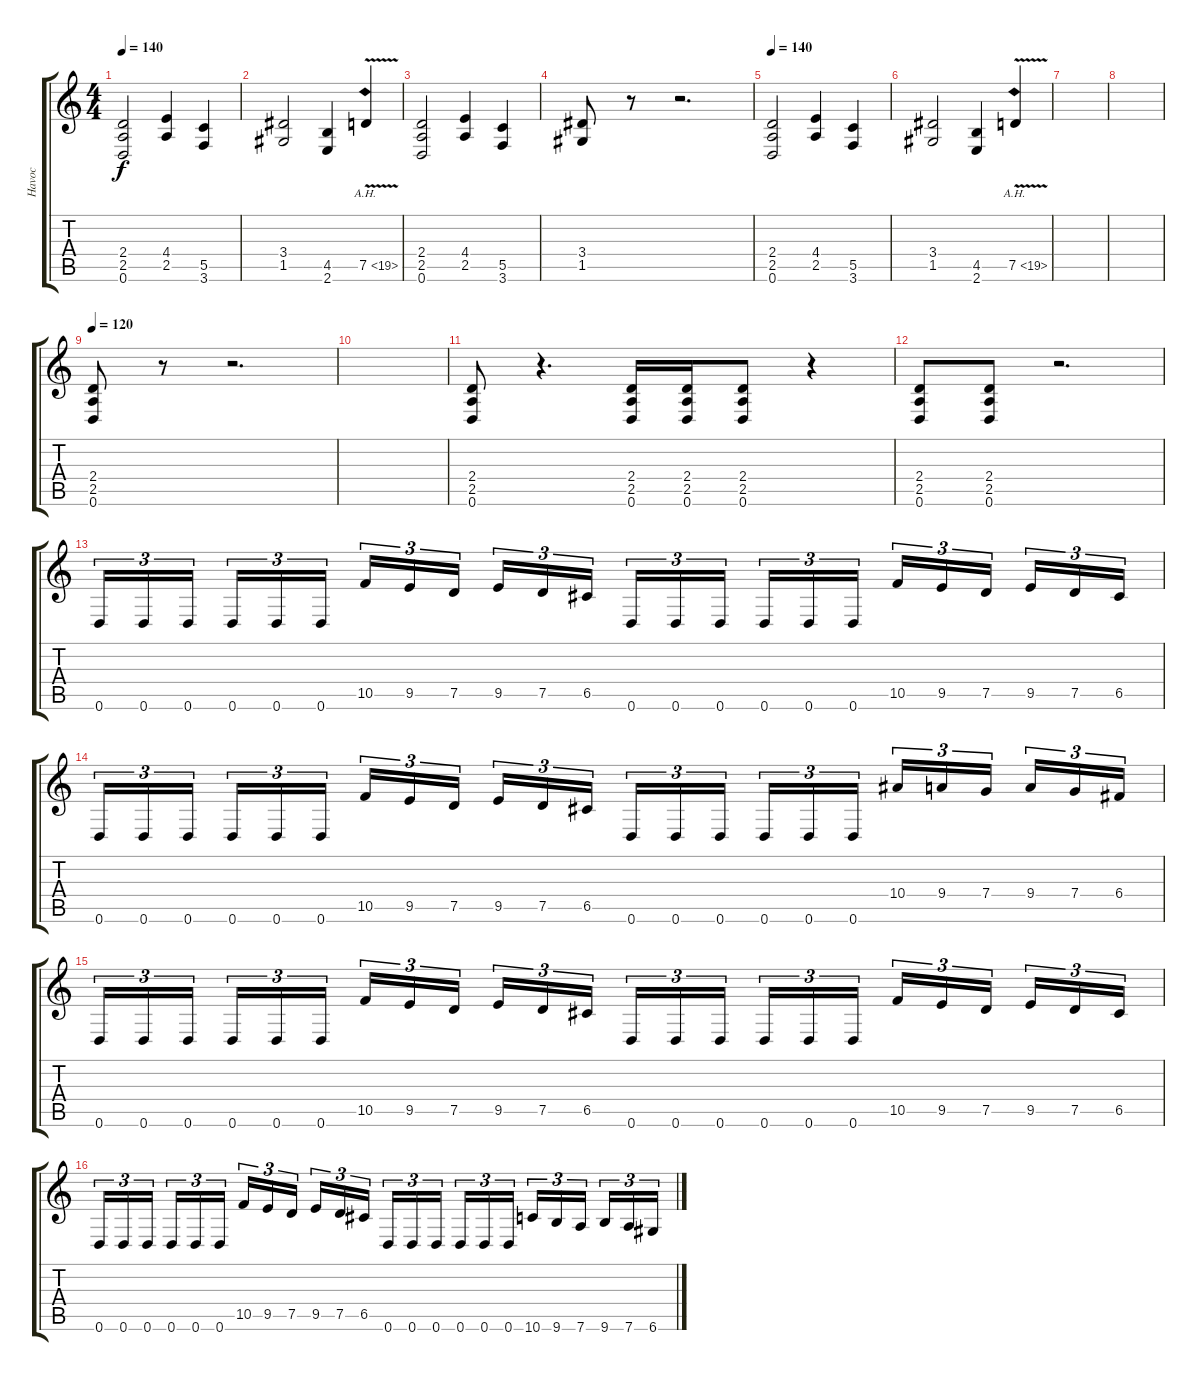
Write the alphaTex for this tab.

\track ("Havoc" "Havoc") {instrument distortionguitar}
\staff {score tabs}
\tuning (D4 A3 F3 C3 G2 D2) {hide}
\ts (4 4)
\tempo 140
\clef g2
\ks c
(2.4 2.5 0.6).2{dy f} (4.4 2.5).4 (5.5 3.6).4 |
(3.4 1.5).2 (4.5 2.6).4 7.5{ah 12 v}.4 |
(2.4 2.5 0.6).2 (4.4 2.5).4 (5.5 3.6).4 |
(3.4 1.5).8 r.8 r.2{d} |
\tempo 140
(2.4 2.5 0.6).2 (4.4 2.5).4 (5.5 3.6).4 |
(3.4 1.5).2 (4.5 2.6).4 7.5{ah 12 v}.4 |
|
|
\tempo 120
(2.4 2.5 0.6).8 r.8 r.2{d} |
|
(2.4 2.5 0.6).8 r.4{d} (2.4 2.5 0.6).16 (2.4 2.5 0.6).16 (2.4 2.5 0.6).8 r.4 |
(2.4 2.5 0.6).8 (2.4 2.5 0.6).8 r.2{d} |
0.6.16{tu (3 2)} 0.6.16{tu (3 2)} 0.6.16{tu (3 2) beam splitsecondary} 0.6.16{tu (3 2)} 0.6.16{tu (3 2)} 0.6.16{tu (3 2)} 10.5.16{tu (3 2)} 9.5.16{tu (3 2)} 7.5.16{tu (3 2) beam splitsecondary} 9.5.16{tu (3 2)} 7.5.16{tu (3 2)} 6.5.16{tu (3 2)} 0.6.16{tu (3 2)} 0.6.16{tu (3 2)} 0.6.16{tu (3 2) beam splitsecondary} 0.6.16{tu (3 2)} 0.6.16{tu (3 2)} 0.6.16{tu (3 2)} 10.5.16{tu (3 2)} 9.5.16{tu (3 2)} 7.5.16{tu (3 2) beam splitsecondary} 9.5.16{tu (3 2)} 7.5.16{tu (3 2)} 6.5.16{tu (3 2)} |
0.6.16{tu (3 2)} 0.6.16{tu (3 2)} 0.6.16{tu (3 2) beam splitsecondary} 0.6.16{tu (3 2)} 0.6.16{tu (3 2)} 0.6.16{tu (3 2)} 10.5.16{tu (3 2)} 9.5.16{tu (3 2)} 7.5.16{tu (3 2) beam splitsecondary} 9.5.16{tu (3 2)} 7.5.16{tu (3 2)} 6.5.16{tu (3 2)} 0.6.16{tu (3 2)} 0.6.16{tu (3 2)} 0.6.16{tu (3 2) beam splitsecondary} 0.6.16{tu (3 2)} 0.6.16{tu (3 2)} 0.6.16{tu (3 2)} 10.4.16{tu (3 2)} 9.4.16{tu (3 2)} 7.4.16{tu (3 2) beam splitsecondary} 9.4.16{tu (3 2)} 7.4.16{tu (3 2)} 6.4.16{tu (3 2)} |
0.6.16{tu (3 2)} 0.6.16{tu (3 2)} 0.6.16{tu (3 2) beam splitsecondary} 0.6.16{tu (3 2)} 0.6.16{tu (3 2)} 0.6.16{tu (3 2)} 10.5.16{tu (3 2)} 9.5.16{tu (3 2)} 7.5.16{tu (3 2) beam splitsecondary} 9.5.16{tu (3 2)} 7.5.16{tu (3 2)} 6.5.16{tu (3 2)} 0.6.16{tu (3 2)} 0.6.16{tu (3 2)} 0.6.16{tu (3 2) beam splitsecondary} 0.6.16{tu (3 2)} 0.6.16{tu (3 2)} 0.6.16{tu (3 2)} 10.5.16{tu (3 2)} 9.5.16{tu (3 2)} 7.5.16{tu (3 2) beam splitsecondary} 9.5.16{tu (3 2)} 7.5.16{tu (3 2)} 6.5.16{tu (3 2)} |
0.6.16{tu (3 2)} 0.6.16{tu (3 2)} 0.6.16{tu (3 2) beam splitsecondary} 0.6.16{tu (3 2)} 0.6.16{tu (3 2)} 0.6.16{tu (3 2)} 10.5.16{tu (3 2)} 9.5.16{tu (3 2)} 7.5.16{tu (3 2) beam splitsecondary} 9.5.16{tu (3 2)} 7.5.16{tu (3 2)} 6.5.16{tu (3 2)} 0.6.16{tu (3 2)} 0.6.16{tu (3 2)} 0.6.16{tu (3 2) beam splitsecondary} 0.6.16{tu (3 2)} 0.6.16{tu (3 2)} 0.6.16{tu (3 2)} 10.6.16{tu (3 2)} 9.6.16{tu (3 2)} 7.6.16{tu (3 2) beam splitsecondary} 9.6.16{tu (3 2)} 7.6.16{tu (3 2)} 6.6.16{tu (3 2)}
